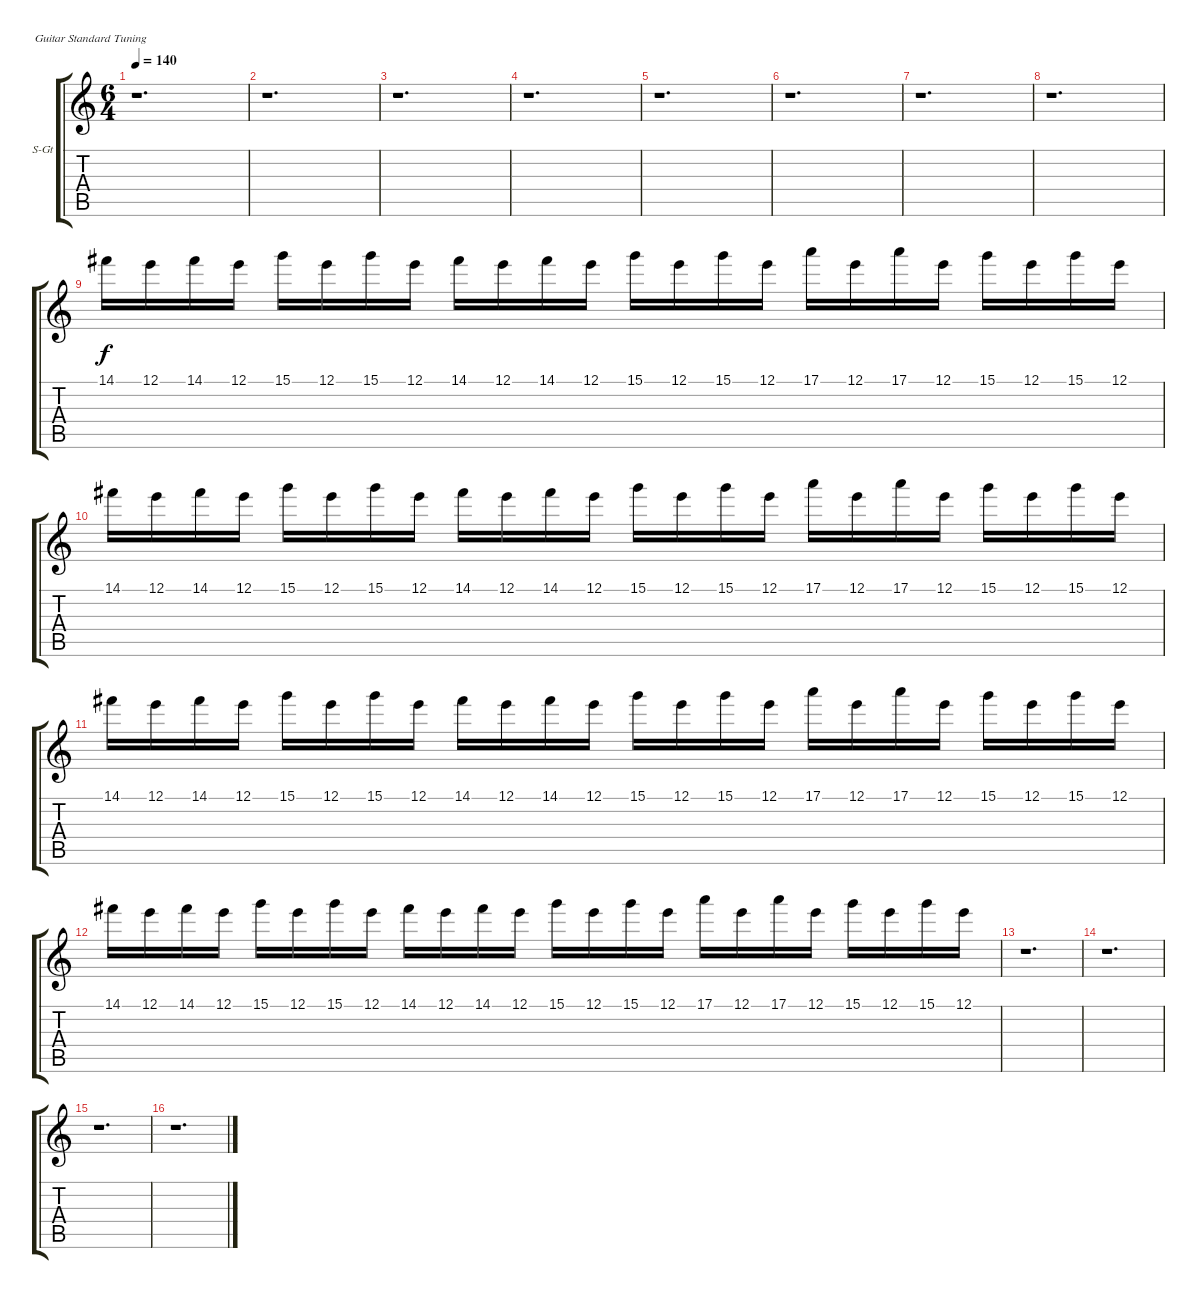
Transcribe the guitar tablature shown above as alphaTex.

\bracketExtendMode groupsimilarinstruments
\firstSystemTrackNameOrientation horizontal
\otherSystemsTrackNameOrientation horizontal
\track ("Lisa Gerrard (Yan T'Chin)" "S-Gt") {instrument acousticguitarsteel}
\staff {score tabs}
\tuning (E4 B3 G3 D3 A2 E2)
\ts (6 4)
\tempo 140
\clef g2
\ks c
r.1{d dy f} |
r.1{d} |
r.1{d} |
r.1{d} |
r.1{d} |
r.1{d} |
r.1{d} |
r.1{d} |
14.1.16 12.1.16 14.1.16 12.1.16 15.1.16 12.1.16 15.1.16 12.1.16 14.1.16 12.1.16 14.1.16 12.1.16 15.1.16 12.1.16 15.1.16 12.1.16 17.1.16 12.1.16 17.1.16 12.1.16 15.1.16 12.1.16 15.1.16 12.1.16 |
14.1.16 12.1.16 14.1.16 12.1.16 15.1.16 12.1.16 15.1.16 12.1.16 14.1.16 12.1.16 14.1.16 12.1.16 15.1.16 12.1.16 15.1.16 12.1.16 17.1.16 12.1.16 17.1.16 12.1.16 15.1.16 12.1.16 15.1.16 12.1.16 |
14.1.16 12.1.16 14.1.16 12.1.16 15.1.16 12.1.16 15.1.16 12.1.16 14.1.16 12.1.16 14.1.16 12.1.16 15.1.16 12.1.16 15.1.16 12.1.16 17.1.16 12.1.16 17.1.16 12.1.16 15.1.16 12.1.16 15.1.16 12.1.16 |
14.1.16 12.1.16 14.1.16 12.1.16 15.1.16 12.1.16 15.1.16 12.1.16 14.1.16 12.1.16 14.1.16 12.1.16 15.1.16 12.1.16 15.1.16 12.1.16 17.1.16 12.1.16 17.1.16 12.1.16 15.1.16 12.1.16 15.1.16 12.1.16 |
r.1{d} |
r.1{d} |
r.1{d} |
r.1{d}
